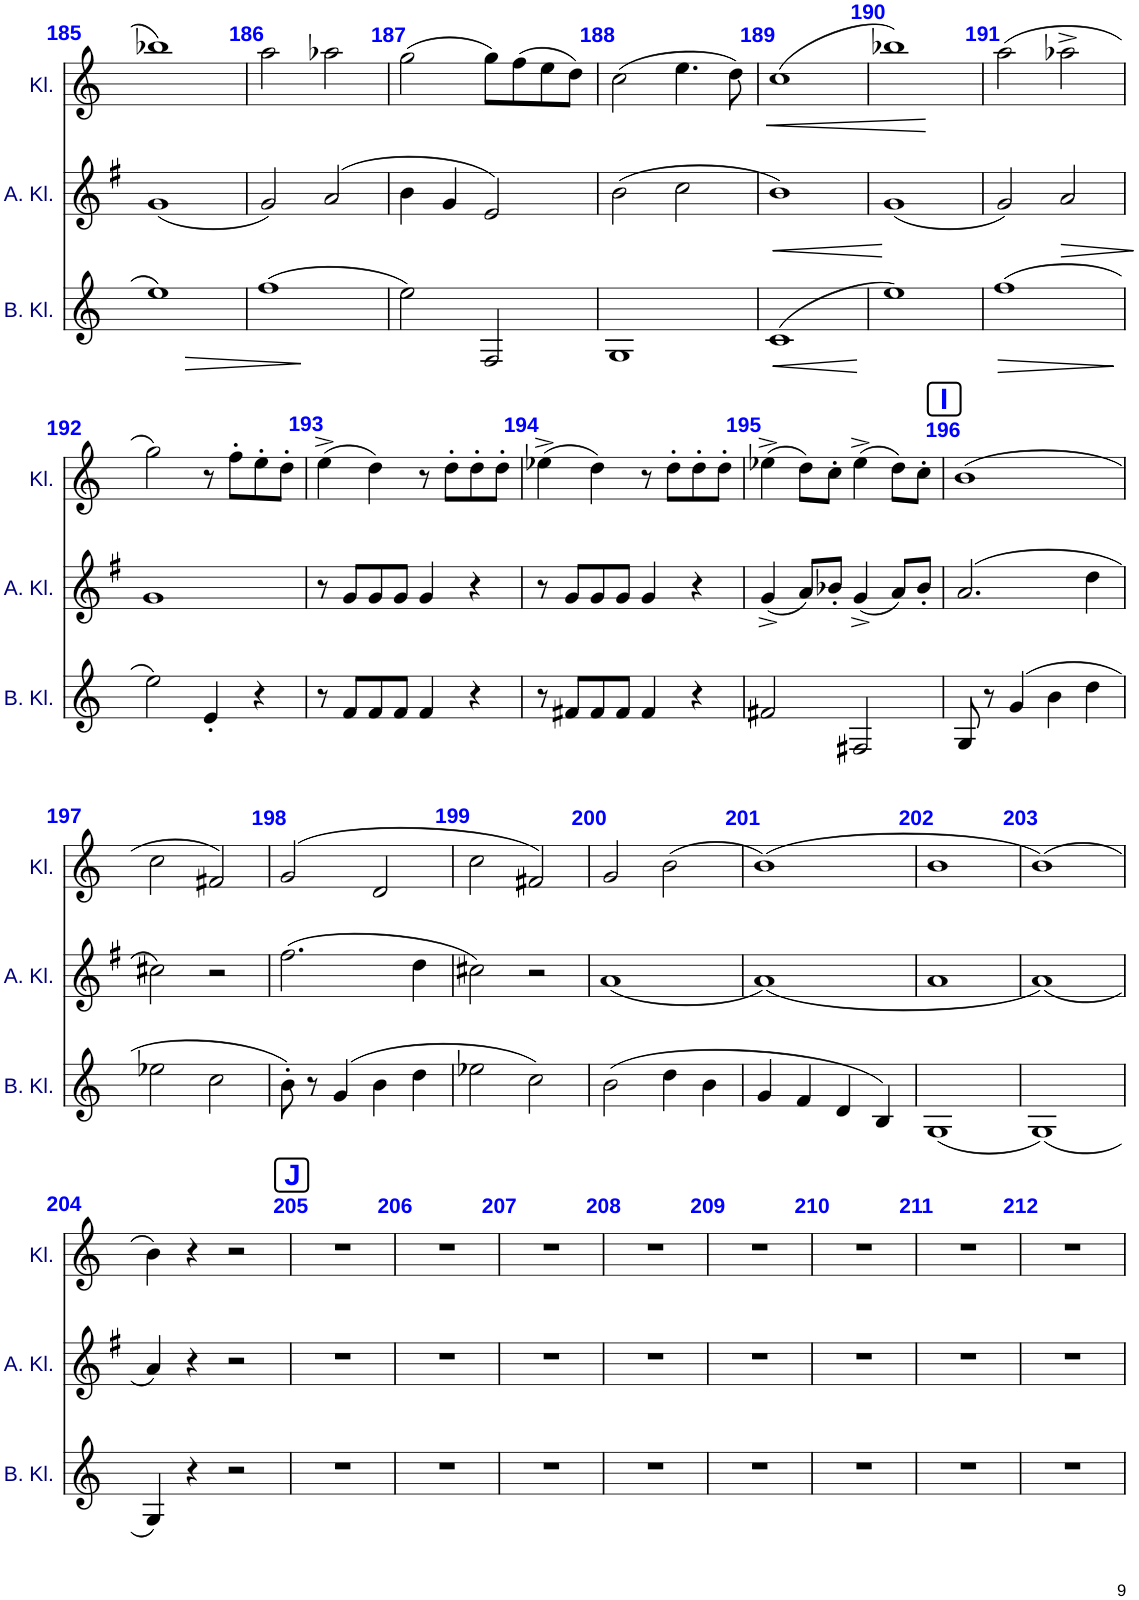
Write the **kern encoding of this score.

**kern	**dynam	**kern	**dynam	**kern	**dynam
*part3	*part3	*part2	*part2	*part1	*part1
*staff3	*staff3	*staff2	*staff2	*staff1	*staff1
*I"Basklarinet	*	*I"Altklarinet	*	*I"Klarinet	*
*I'B. Kl.	*	*I'A. Kl.	*	*I'Kl.	*
!!LO:PB:g=z
*clefG2	*	*clefG2	*	*clefG2	*
*Trd7c12	*	*Trd4c7	*	*Trd1c2	*
*k[]	*	*k[f#]	*	*k[]	*
*M4/4	*	*M4/4	*	*M4/4	*
*met(c)	*	*met(c)	*	*met(c)	*
=185	=185	=185	=185	=185	=185
1ee	.	(1g	.	1bb-X	.
=186	=186	=186	=186	=186	=186
!	!LO:HP:b	!	!	!	!
(1ff	>	2g/)	.	2aa\	.
.	.	(2a/	.	2aa-X\	.
.	]	.	.	.	.
=187	=187	=187	=187	=187	=187
2ee\)	.	4b\	.	(2gg\	.
.	.	4g/	.	.	.
2F/	.	2e/)	.	8gg\L)	.
.	.	.	.	(8ff\	.
.	.	.	.	8ee\	.
.	.	.	.	8dd\J)	.
=188	=188	=188	=188	=188	=188
1G	.	(2b\	.	(2cc\	.
.	.	2cc\	.	4.ee\	.
.	.	.	.	8dd\)	.
=189	=189	=189	=189	=189	=189
!	!LO:HP:b	!	!LO:HP:b	!	!LO:HP:b
(1c	<	1b)	<	(1cc	<
.	[	.	[	.	[
=190	=190	=190	=190	=190	=190
1ee)	.	(1g	.	1bb-X)	.
=191	=191	=191	=191	=191	=191
!	!LO:HP:b	!	!	!	!
(1ff	>	2g/)	.	(2aa\	.
!	!	!	!LO:HP:b	!	!
.	.	2a/	>	2aa-X^\	.
.	]	.	]	.	.
!!LO:LB:g=z
=192	=192	=192	=192	=192	=192
2ee\)	.	1g	.	2gg\)	.
4e'/	.	.	.	8r	.
.	.	.	.	8ff'\L	.
4r	.	.	.	8ee'\	.
.	.	.	.	8dd'\J	.
=193	=193	=193	=193	=193	=193
8r	.	8r	.	(4ee^\	.
8f/L	.	8g/L	.	.	.
8f/	.	8g/	.	4dd\)	.
8f/J	.	8g/J	.	.	.
4f/	.	4g/	.	8r	.
.	.	.	.	8dd'\L	.
4r	.	4r	.	8dd'\	.
.	.	.	.	8dd'\J	.
=194	=194	=194	=194	=194	=194
8r	.	8r	.	(4ee-X^\	.
8f#X/L	.	8g/L	.	.	.
8f#/	.	8g/	.	4dd\)	.
8f#/J	.	8g/J	.	.	.
4f#/	.	4g/	.	8r	.
.	.	.	.	8dd'\L	.
4r	.	4r	.	8dd'\	.
.	.	.	.	8dd'\J	.
=195	=195	=195	=195	=195	=195
2f#X/	.	(4g^/	.	(4ee-X^\	.
.	.	8a/L)	.	8dd\L)	.
.	.	8b-X'/J	.	8cc'\J	.
2F#X/	.	(4g^/	.	(4ee-^\	.
.	.	8a/L)	.	8dd\L)	.
.	.	8b-'/J	.	8cc'\J	.
!!LO:REH:place=s1:a:B:cj:color=#0000FF:fs=14:t=I
=196	=196	=196	=196	=196	=196
8G/	.	(2.a/	.	(1b	.
8r	.	.	.	.	.
(4g/	.	.	.	.	.
4b\	.	.	.	.	.
4dd\	.	4dd\	.	.	.
!!LO:LB:g=z
=197	=197	=197	=197	=197	=197
2ee-X\	.	2cc#X\)	.	2cc\	.
2cc\	.	2r	.	2f#X/)	.
=198	=198	=198	=198	=198	=198
8b'\)	.	(2.ff#\	.	(2g/	.
8r	.	.	.	.	.
(4g/	.	.	.	.	.
4b\	.	.	.	2d/	.
4dd\	.	4dd\	.	.	.
=199	=199	=199	=199	=199	=199
2ee-X\	.	2cc#X\)	.	2cc\	.
2cc\)	.	2r	.	2f#X/)	.
=200	=200	=200	=200	=200	=200
(2b\	.	(1a	.	2g/	.
4dd\	.	.	.	(2b\	.
4b\	.	.	.	.	.
=201	=201	=201	=201	=201	=201
4g/	.	(1a)	.	(1b)	.
4f/	.	.	.	.	.
4d/	.	.	.	.	.
4B/)	.	.	.	.	.
=202	=202	=202	=202	=202	=202
(1G	.	1a	.	1b	.
=203	=203	=203	=203	=203	=203
(1G)	.	(1a)	.	(1b)	.
!!LO:LB:g=z
=204	=204	=204	=204	=204	=204
4G/)	.	4a/)	.	4b\)	.
4r	.	4r	.	4r	.
2r	.	2r	.	2r	.
!!LO:REH:place=s1:a:B:cj:color=#0000FF:fs=14:t=J
=205	=205	=205	=205	=205	=205
1r	.	1r	.	1r	.
=206	=206	=206	=206	=206	=206
1r	.	1r	.	1r	.
=207	=207	=207	=207	=207	=207
1r	.	1r	.	1r	.
=208	=208	=208	=208	=208	=208
1r	.	1r	.	1r	.
=209	=209	=209	=209	=209	=209
1r	.	1r	.	1r	.
=210	=210	=210	=210	=210	=210
1r	.	1r	.	1r	.
=211	=211	=211	=211	=211	=211
1r	.	1r	.	1r	.
=212	=212	=212	=212	=212	=212
1r	.	1r	.	1r	.
=	=	=	=	=	=
*-	*-	*-	*-	*-	*-
